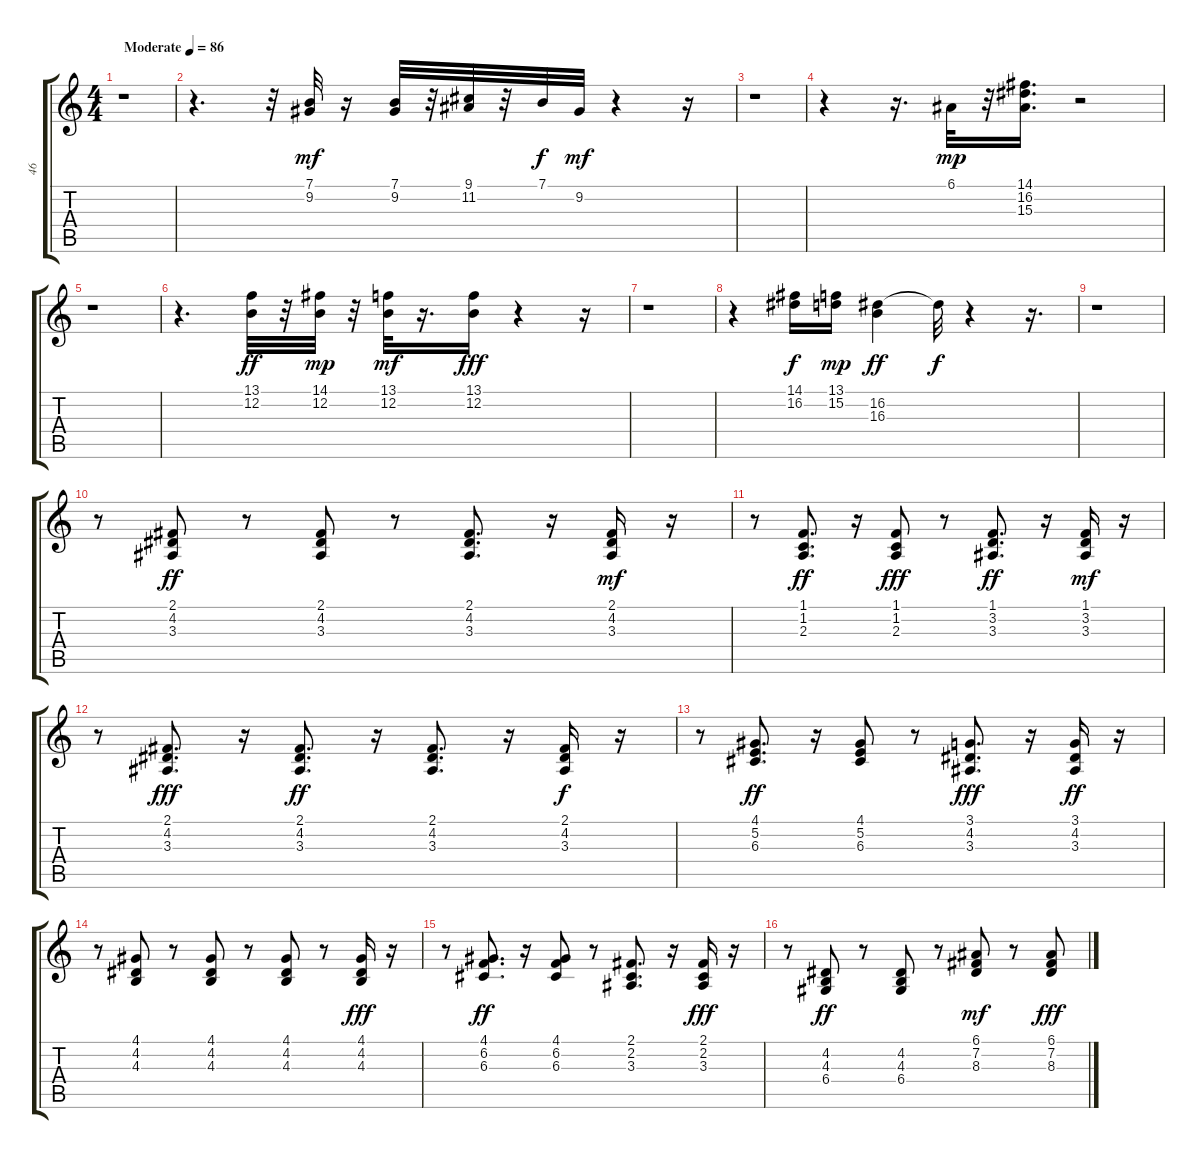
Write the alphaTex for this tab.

\track ("46" "46") {instrument pizzicatostrings}
\staff {score tabs}
\tuning (E4 B3 G3 D3 A2 E2) {hide}
\ts (4 4)
\tempo (86 "Moderate")
\clef g2
\ks c
r.1{dy mf instrument pizzicatostrings} |
r.4{d} r.32 (7.1 9.2).32 r.16 (7.1 9.2).32 r.32 (9.1 11.2).32 r.32 7.1.32{dy f} 9.2.32{dy mf} r.4 r.16 |
r.1 |
r.4 r.16{d} 6.1.32{dy mp} r.32 (14.1 16.2 15.3).16{d} r.2 |
r.1 |
r.4{d} (13.1 12.2).32{dy ff} r.32 (14.1 12.2).32{dy mp} r.32 (13.1 12.2).32{dy mf} r.16{d} (13.1 12.2).16{dy fff} r.4 r.16 |
r.1 |
r.4 (14.1 16.2).16{dy f} (13.1 15.2).16{dy mp} (16.2 16.3).4{dy ff} 16.2{t}.32{dy f} r.4 r.16{d} |
r.1 |
r.8 (2.1 4.2 3.3).8{dy ff volume 6} r.8 (2.1 4.2 3.3).8{volume 6} r.8 (2.1 4.2 3.3).8{d} r.16 (2.1 4.2 3.3).16{dy mf} r.16 |
r.8 (1.1 1.2 2.3).8{d dy ff} r.16 (1.1 1.2 2.3).8{dy fff volume 6} r.8 (1.1 3.2 3.3).8{d dy ff} r.16 (1.1 3.2 3.3).16{dy mf} r.16 |
r.8 (2.1 4.2 3.3).8{d dy fff} r.16 (2.1 4.2 3.3).8{d dy ff} r.16 (2.1 4.2 3.3).8{d} r.16 (2.1 4.2 3.3).16{dy f} r.16 |
r.8 (4.1 5.2 6.3).8{d dy ff} r.16 (4.1 5.2 6.3).8 r.8 (3.1 4.2 3.3).8{d dy fff} r.16 (3.1 4.2 3.3).16{dy ff} r.16 |
r.8 (4.1 4.2 4.3).8 r.8 (4.1 4.2 4.3).8 r.8 (4.1 4.2 4.3).8 r.8 (4.1 4.2 4.3).16{dy fff} r.16 |
r.8 (4.1 6.2 6.3).8{d dy ff} r.16 (4.1 6.2 6.3).8 r.8 (2.1 2.2 3.3).8{d} r.16 (2.1 2.2 3.3).16{dy fff} r.16 |
r.8 (4.2 4.3 6.4).8{dy ff} r.8 (4.2 4.3 6.4).8 r.8 (6.1 7.2 8.3).8{dy mf} r.8 (6.1 7.2 8.3).8{dy fff}
